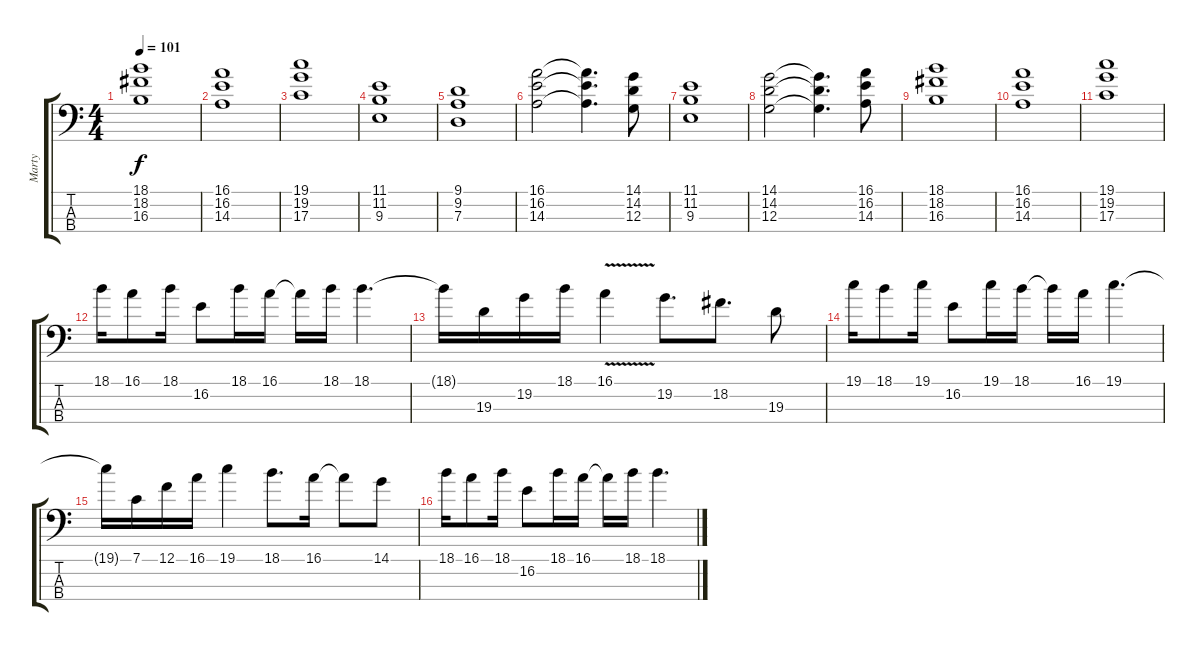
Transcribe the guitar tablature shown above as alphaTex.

\track ("Marty" "Marty") {instrument distortionguitar}
\staff {score tabs}
\tuning (F2 C2 G1 D1) {hide}
\ts (4 4)
\tempo 101
\clef f4
\ks c
(18.1 18.2 16.3).1{dy f} |
(16.1 16.2 14.3).1 |
(19.1 19.2 17.3).1 |
(11.1 11.2 9.3).1 |
(9.1 9.2 7.3).1 |
(16.1 16.2 14.3).2 (16.1{t} 16.2{t} 14.3{t}).4{d} (14.1 14.2 12.3).8 |
(11.1 11.2 9.3).1 |
(14.1 14.2 12.3).2 (14.1{t} 14.2{t} 12.3{t}).4{d} (16.1 16.2 14.3).8 |
(18.1 18.2 16.3).1 |
(16.1 16.2 14.3).1 |
(19.1 19.2 17.3).1 |
18.1.16 16.1.8 18.1.16 16.2.8 18.1.16 16.1.16 16.1{t}.16 18.1.16 18.1.4{d} |
18.1{t}.16 19.3.16 19.2.16 18.1.16 16.1{v}.4 19.2.8{d} 18.2.8{d} 19.3.8 |
19.1.16 18.1.8 19.1.16 16.2.8 19.1.16 18.1.16 18.1{t}.16 16.1.16 19.1.4{d} |
19.1{t}.16 7.1.16 12.1.16 16.1.16 19.1.4 18.1.8{d} 16.1.16 16.1{t}.8 14.1.8 |
18.1.16 16.1.8 18.1.16 16.2.8 18.1.16 16.1.16 16.1{t}.16 18.1.16 18.1.4{d}
